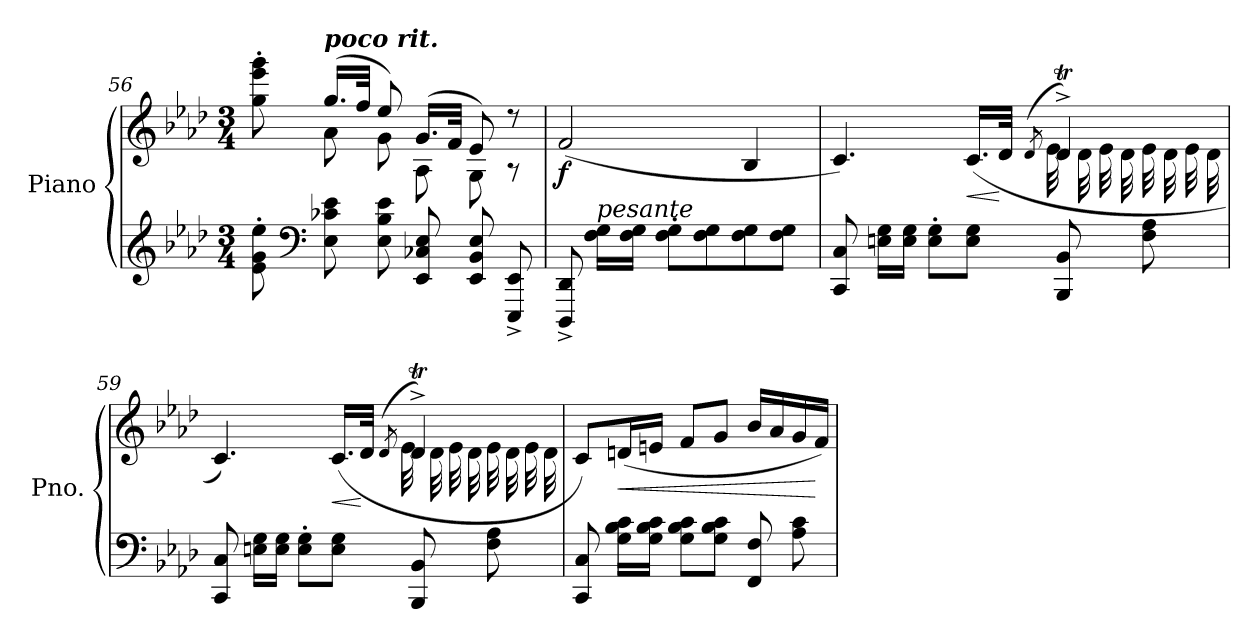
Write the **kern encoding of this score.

**kern	**kern	**dynam
*part1	*part1	*part1
*staff2	*staff1	*staff1/2
*I"Piano	*	*
*I'Pno.	*	*
!!LO:LB:g=z
*clefG2	*clefG2	*
*k[b-e-a-d-]	*k[b-e-a-d-]	*
*M3/4	*M3/4	*
=56	=56	=56
*	*^	*
8e-\' 8g\' 8ee-\'	8gg\' 8eee-\' 8ggg\'	8ryy	.
*clefF4	*	*	*
!	!LO:TX:a:Bi:t=poco rit.	!	!
8E-\ 8c-X\ 8e-\	(16.gg/LL	8a-\	.
.	32ff/JJk	.	.
8E-\ 8B-\ 8e-\	8ee-/)	8g\	.
8EE-/ 8C-X/ 8E-/	(16.g/LL	8A-\	.
.	32f/JJk	.	.
8EE-/ 8BB-/ 8E-/	8e-/)	8G\	.
8EEE-/^ 8EE-/^	8r	8r	.
!!LO:LB:g=z
=57	=57	=57	=57
!	!LO:TX:a:Bi:t=sostenuto	!	!
!	!	!	!LO:DY:b
*	*v	*v	*
8DDD-/^ 8DD-/^	(2f/	f
!LO:TX:a:i:t=pesante	!	!
16F\ 16G\LL	.	.
16F\ 16G\JJ	.	.
8F\' 8G\'L	.	.
8F\ 8G\	.	.
8F\ 8G\	4B-/	.
8F\ 8G\J	.	.
=58	=58	=58
*	*^	*
8CC/ 8C/	4.c/)	2ryy	.
16En\ 16G\LL	.	.	.
16E\ 16G\JJ	.	.	.
8E\' 8G\'L	.	.	.
!	!	!	!LO:HP:b
8E\ 8G\J	(16.c/LL	.	<
.	32d-/JJk	.	[
.	(8qd-/	.	.
8BBB-/ 8BB-/	4d-T^/)	32e-	.
.	.	32d-	.
.	.	32e-	.
.	.	32d-	.
8F\ 8A-\	.	32e-	.
.	.	32d-	.
.	.	32e-	.
.	.	32d-	.
=59	=59	=59	=59
8CC/ 8C/	4.c/)	2ryy	.
16En\ 16G\LL	.	.	.
16E\ 16G\JJ	.	.	.
8E\' 8G\'L	.	.	.
!	!	!	!LO:HP:b
8E\ 8G\J	(16.c/LL	.	<
.	32d-/JJk	.	[
.	(8qd-/	.	.
8BBB-/ 8BB-/	4d-T^/)	32e-	.
.	.	32d-	.
.	.	32e-	.
.	.	32d-	.
8F\ 8A-\	.	32e-	.
.	.	32d-	.
.	.	32e-	.
.	.	32d-	.
*	*v	*v	*
!!LO:LB:g=z
=60	=60	=60
8CC/ 8C/	8c/L)	.
!	!	!LO:HP:b
16G\ 16B-\ 16c\LL	(16dn/L	<
16G\ 16B-\ 16c\JJ	16en/JJ	.
8G\ 8B-\ 8c\L	8f/L	.
8G\ 8B-\ 8c\J	8g/J	.
8FF/ 8F/	16b-/LL	.
.	16a-/	.
8A-\ 8c\	16g/	.
.	16f/JJ)	[
=	=	=
*-	*-	*-
